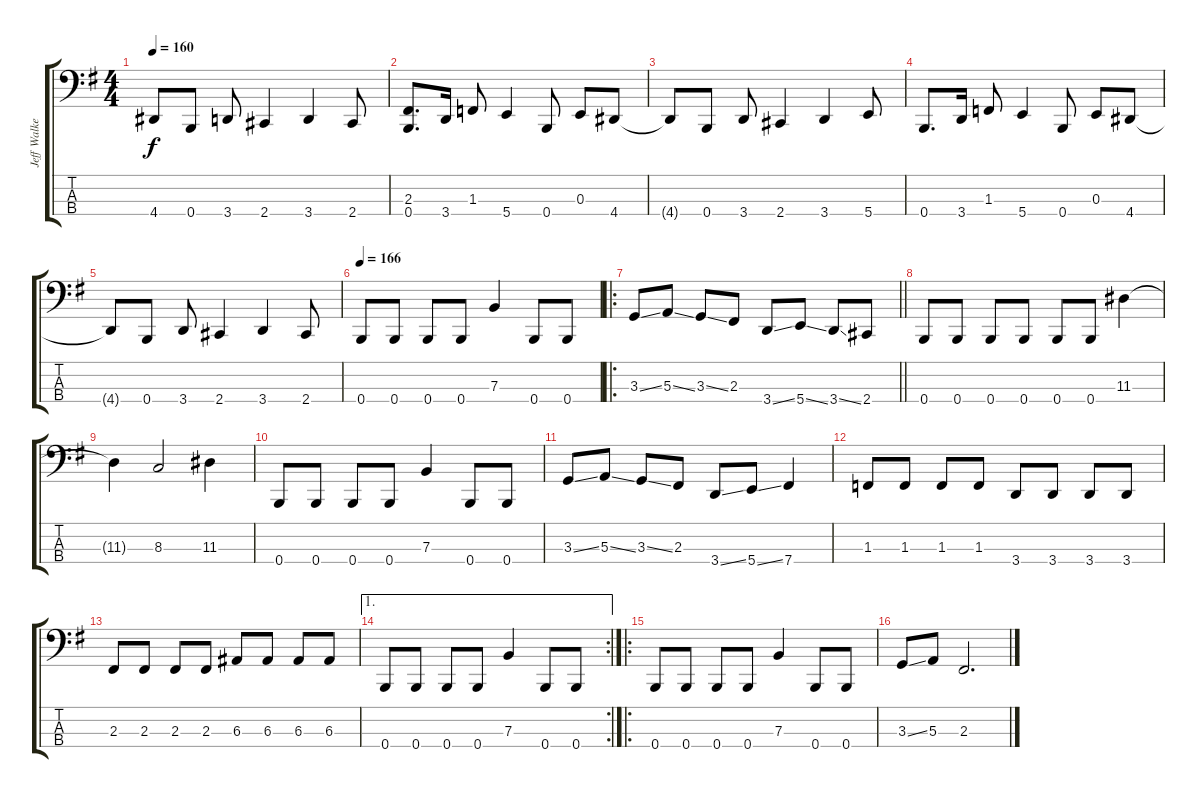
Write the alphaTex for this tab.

\track ("Jeff Walker" "Jeff Walke") {instrument electricbasspick}
\staff {score tabs}
\tuning (D2 A1 E1 B0) {hide}
\ts (4 4)
\tempo 160
\clef f4
\ks g
4.4{t}.8{dy f} 0.4.8 3.4.8 2.4.4 3.4.4 2.4.8 |
(2.3 0.4).8{d} 3.4.16 1.3.8 5.4.4 0.4.8 0.3.8 4.4.8 |
4.4{t}.8 0.4.8 3.4.8 2.4.4 3.4.4 5.4.8 |
0.4.8{d} 3.4.16 1.3.8 5.4.4 0.4.8 0.3.8 4.4.8 |
4.4{t}.8 0.4.8 3.4.8 2.4.4 3.4.4 2.4.8 |
\tempo 166
0.4.8 0.4.8 0.4.8 0.4.8 7.3.4 0.4.8 0.4.8 |
\ro
\barLineRight lightlight
3.3{ss}.8 5.3{ss}.8 3.3{ss}.8 2.3.8 3.4{ss}.8 5.4{ss}.8 3.4{ss}.8 2.4.8 |
0.4.8 0.4.8 0.4.8 0.4.8 0.4.8 0.4.8 11.3.4 |
11.3{t}.4 8.3.2 11.3.4 |
0.4.8 0.4.8 0.4.8 0.4.8 7.3.4 0.4.8 0.4.8 |
3.3{ss}.8 5.3{ss}.8 3.3{ss}.8 2.3.8 3.4{ss}.8 5.4{ss}.8 7.4.4 |
1.3.8 1.3.8 1.3.8 1.3.8 3.4.8 3.4.8 3.4.8 3.4.8 |
2.3.8 2.3.8 2.3.8 2.3.8 6.3.8 6.3.8 6.3.8 6.3.8 |
\ae 1
\rc 2
0.4.8 0.4.8 0.4.8 0.4.8 7.3.4 0.4.8 0.4.8 |
\ro
0.4.8 0.4.8 0.4.8 0.4.8 7.3.4 0.4.8 0.4.8 |
3.3{ss}.8 5.3.8 2.3.2{d}
